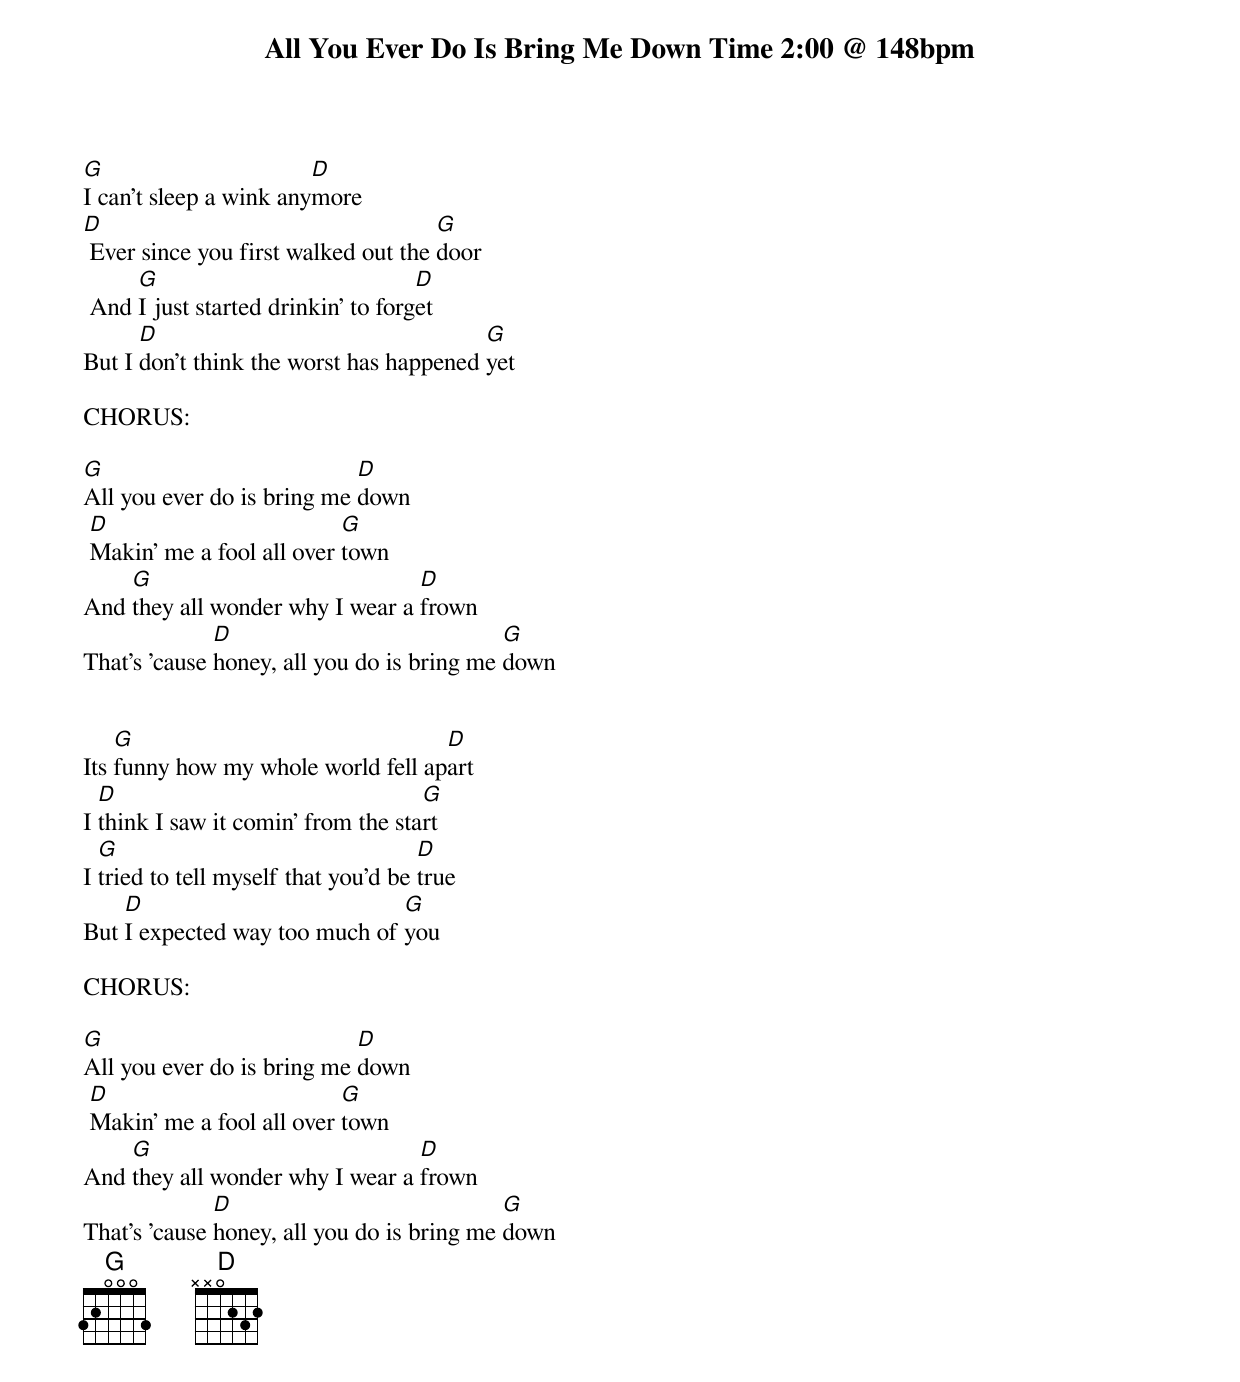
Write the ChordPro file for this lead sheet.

{title: All You Ever Do Is Bring Me Down Time 2:00 @ 148bpm}
{subtitle: }
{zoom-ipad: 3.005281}

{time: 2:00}


[G]I can't sleep a wink any[D]more
[D] Ever since you first walked out the [G]door
 And [G]I just started drinkin' to forg[D]et
But I [D]don't think the worst has happened [G]yet

CHORUS:

[G]All you ever do is bring me [D]down
 [D]Makin' me a fool all over [G]town
And [G]they all wonder why I wear a [D]frown
That's 'cause [D]honey, all you do is bring me [G]down


Its [G]funny how my whole world fell ap[D]art
I [D]think I saw it comin' from the sta[G]rt
I [G]tried to tell myself that you'd be [D]true
But [D]I expected way too much of [G]you

CHORUS:

[G]All you ever do is bring me [D]down
 [D]Makin' me a fool all over [G]town
And [G]they all wonder why I wear a [D]frown
That's 'cause [D]honey, all you do is bring me [G]down
